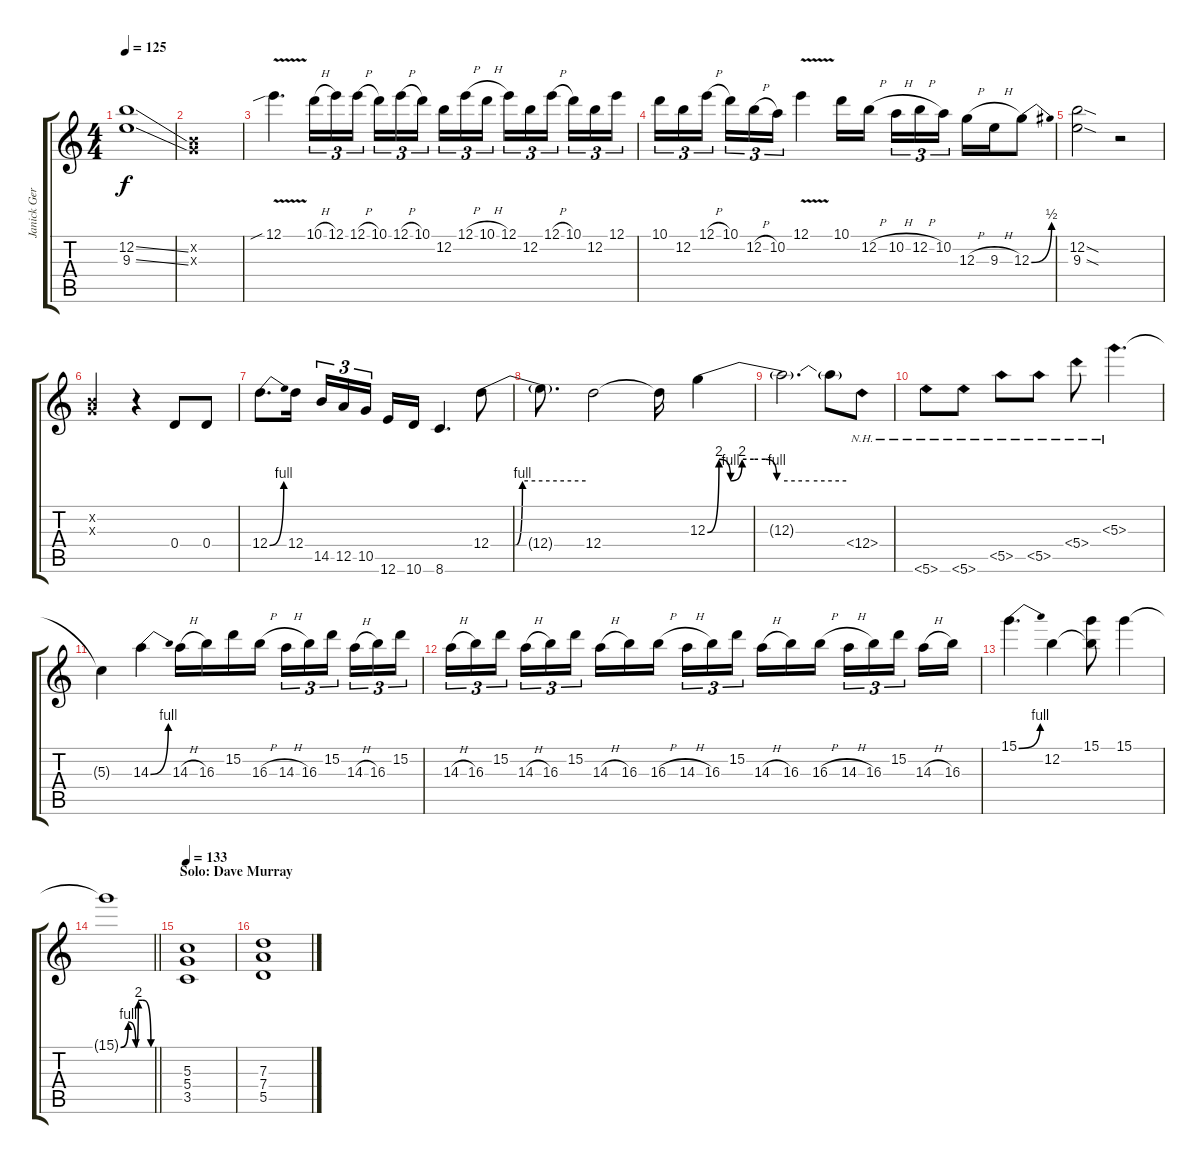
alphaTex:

\track ("Janick Gers" "Janick Ger") {instrument overdrivenguitar}
\staff {score tabs}
\tuning (E4 B3 G3 D3 A2 E2) {hide}
\ts (4 4)
\tempo 125
\clef g2
\ks c
(12.2{ss} 9.3{ss}).1{dy f} |
(0.2{x} 0.3{x}).1 |
12.1{v sib}.4{d} 10.1{h}.16{tu (3 2)} 12.1.16{tu (3 2)} 12.1{h}.16{tu (3 2)} 10.1.16{tu (3 2)} 12.1{h}.16{tu (3 2)} 10.1.16{tu (3 2) beam splitsecondary} 12.2.16{tu (3 2)} 12.1{h}.16{tu (3 2)} 10.1{h}.16{tu (3 2)} 12.1.16{tu (3 2)} 12.2.16{tu (3 2)} 12.1{h}.16{tu (3 2) beam splitsecondary} 10.1.16{tu (3 2)} 12.2.16{tu (3 2)} 12.1.16{tu (3 2)} |
10.1.16{tu (3 2)} 12.2.16{tu (3 2)} 12.1{h}.16{tu (3 2) beam splitsecondary} 10.1.16{tu (3 2)} 12.2{h}.16{tu (3 2)} 10.2.16{tu (3 2)} 12.1{v}.4 10.1.16 12.2{h}.16{beam splitsecondary} 10.2{h}.16{tu (3 2)} 12.2{h}.16{tu (3 2)} 10.2.16{tu (3 2)} 12.3{h}.16 9.3{h}.16 12.3{be (bend 0 0 60 2)}.8 |
(12.2{sod} 9.3{sod}).2 r.2 |
(0.2{x} 0.3{x}).2 r.4 0.4.8 0.4.8 |
12.4{be (bend 0 0 60 4)}.8{d} 12.4.16 14.5.16{tu (3 2)} 12.5.16{tu (3 2)} 10.5.16{tu (3 2) beam splitsecondary} 12.6.16 10.6.16 8.6.4{d} 12.4{be (custom 0 0 15 0 20 4 60 4)}.8 |
12.4{t}.8{d} 12.4.2 12.4{t}.16 12.3{be (custom 0 0 5 8 10 4 15 8 20 8 25 8 30 4 44 4 60 4)}.4 |
12.3{t}.2{d} 12.3{t}.8 12.4{nh}.8 |
5.6{nh}.8 5.6{nh}.8 5.5{nh}.8 5.5{nh}.8 5.4{nh}.8 5.3{nh}.4{d} |
5.3{t}.4 14.3{be (bend 0 0 60 4)}.4 14.3{h}.16 16.3.16 15.2.16 16.3{h}.16 14.3{h}.16{tu (3 2)} 16.3.16{tu (3 2)} 15.2.16{tu (3 2) beam splitsecondary} 14.3{h}.16{tu (3 2)} 16.3.16{tu (3 2)} 15.2.16{tu (3 2)} |
14.3{h}.16{tu (3 2)} 16.3.16{tu (3 2)} 15.2.16{tu (3 2) beam splitsecondary} 14.3{h}.16{tu (3 2)} 16.3.16{tu (3 2)} 15.2.16{tu (3 2)} 14.3{h}.16 16.3.16 16.3{h}.16{beam splitsecondary} 14.3{h}.16{tu (3 2)} 16.3.16{tu (3 2)} 15.2.16{tu (3 2) beam splitsecondary} 14.3{h}.16 16.3.16 16.3{h}.16 14.3{h}.16{tu (3 2)} 16.3.16{tu (3 2)} 15.2.16{tu (3 2) beam splitsecondary} 14.3{h}.16 16.3.16 |
15.1{be (bend 0 0 60 4)}.4{d} 12.2.4 (15.1 12.2{t}).8 15.1.4 |
\barLineRight lightlight
15.1{be (custom 0 0 15 4 30 0 35 8 44 8 60 0) t}.1 |
\section ("" "Solo: Dave Murray")
\tempo 133
(5.3 5.4 3.5).1 |
(7.3 7.4 5.5).1
